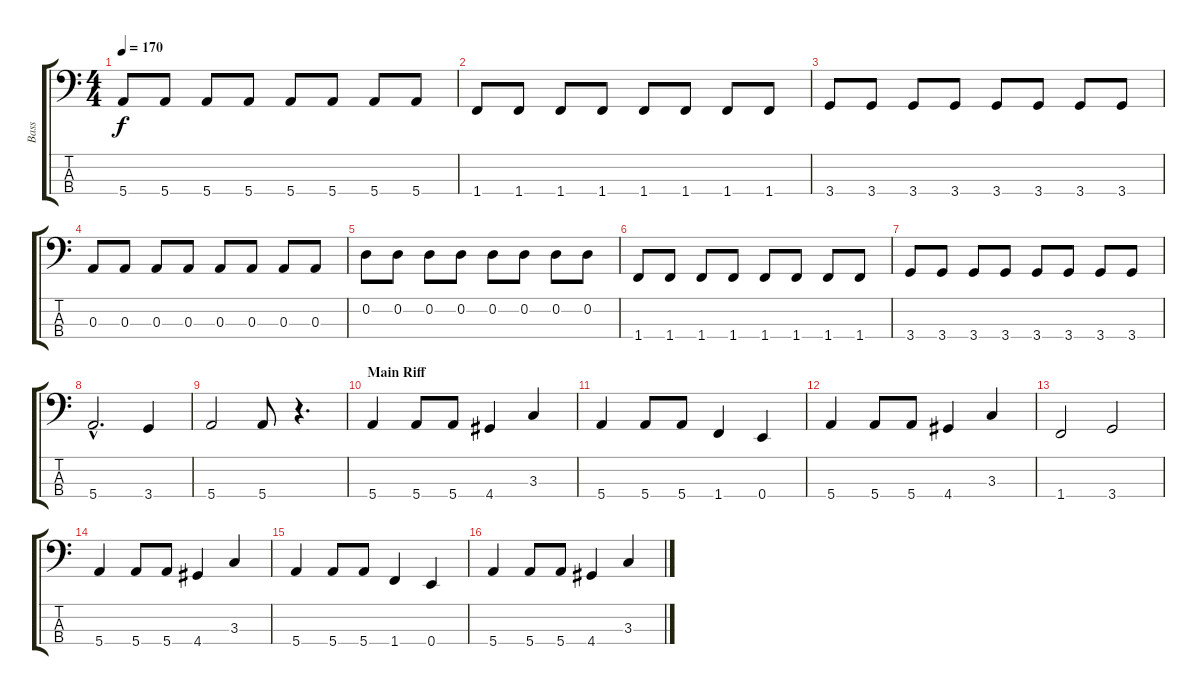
\track ("Bass" "Bass") {instrument electricbassfinger}
\staff {score tabs}
\tuning (G2 D2 A1 E1) {hide}
\ts (4 4)
\tempo 170
\clef f4
\ks c
5.4.8{dy f} 5.4.8 5.4.8 5.4.8 5.4.8 5.4.8 5.4.8 5.4.8 |
1.4.8 1.4.8 1.4.8 1.4.8 1.4.8 1.4.8 1.4.8 1.4.8 |
3.4.8 3.4.8 3.4.8 3.4.8 3.4.8 3.4.8 3.4.8 3.4.8 |
0.3.8 0.3.8 0.3.8 0.3.8 0.3.8 0.3.8 0.3.8 0.3.8 |
0.2.8 0.2.8 0.2.8 0.2.8 0.2.8 0.2.8 0.2.8 0.2.8 |
1.4.8 1.4.8 1.4.8 1.4.8 1.4.8 1.4.8 1.4.8 1.4.8 |
3.4.8 3.4.8 3.4.8 3.4.8 3.4.8 3.4.8 3.4.8 3.4.8 |
5.4{hac}.2{d} 3.4.4 |
5.4.2 5.4.8 r.4{d} |
\section ("" "Main Riff")
5.4.4 5.4.8 5.4.8 4.4.4 3.3.4 |
5.4.4 5.4.8 5.4.8 1.4.4 0.4.4 |
5.4.4 5.4.8 5.4.8 4.4.4 3.3.4 |
1.4.2 3.4.2 |
5.4.4 5.4.8 5.4.8 4.4.4 3.3.4 |
5.4.4 5.4.8 5.4.8 1.4.4 0.4.4 |
5.4.4 5.4.8 5.4.8 4.4.4 3.3.4
